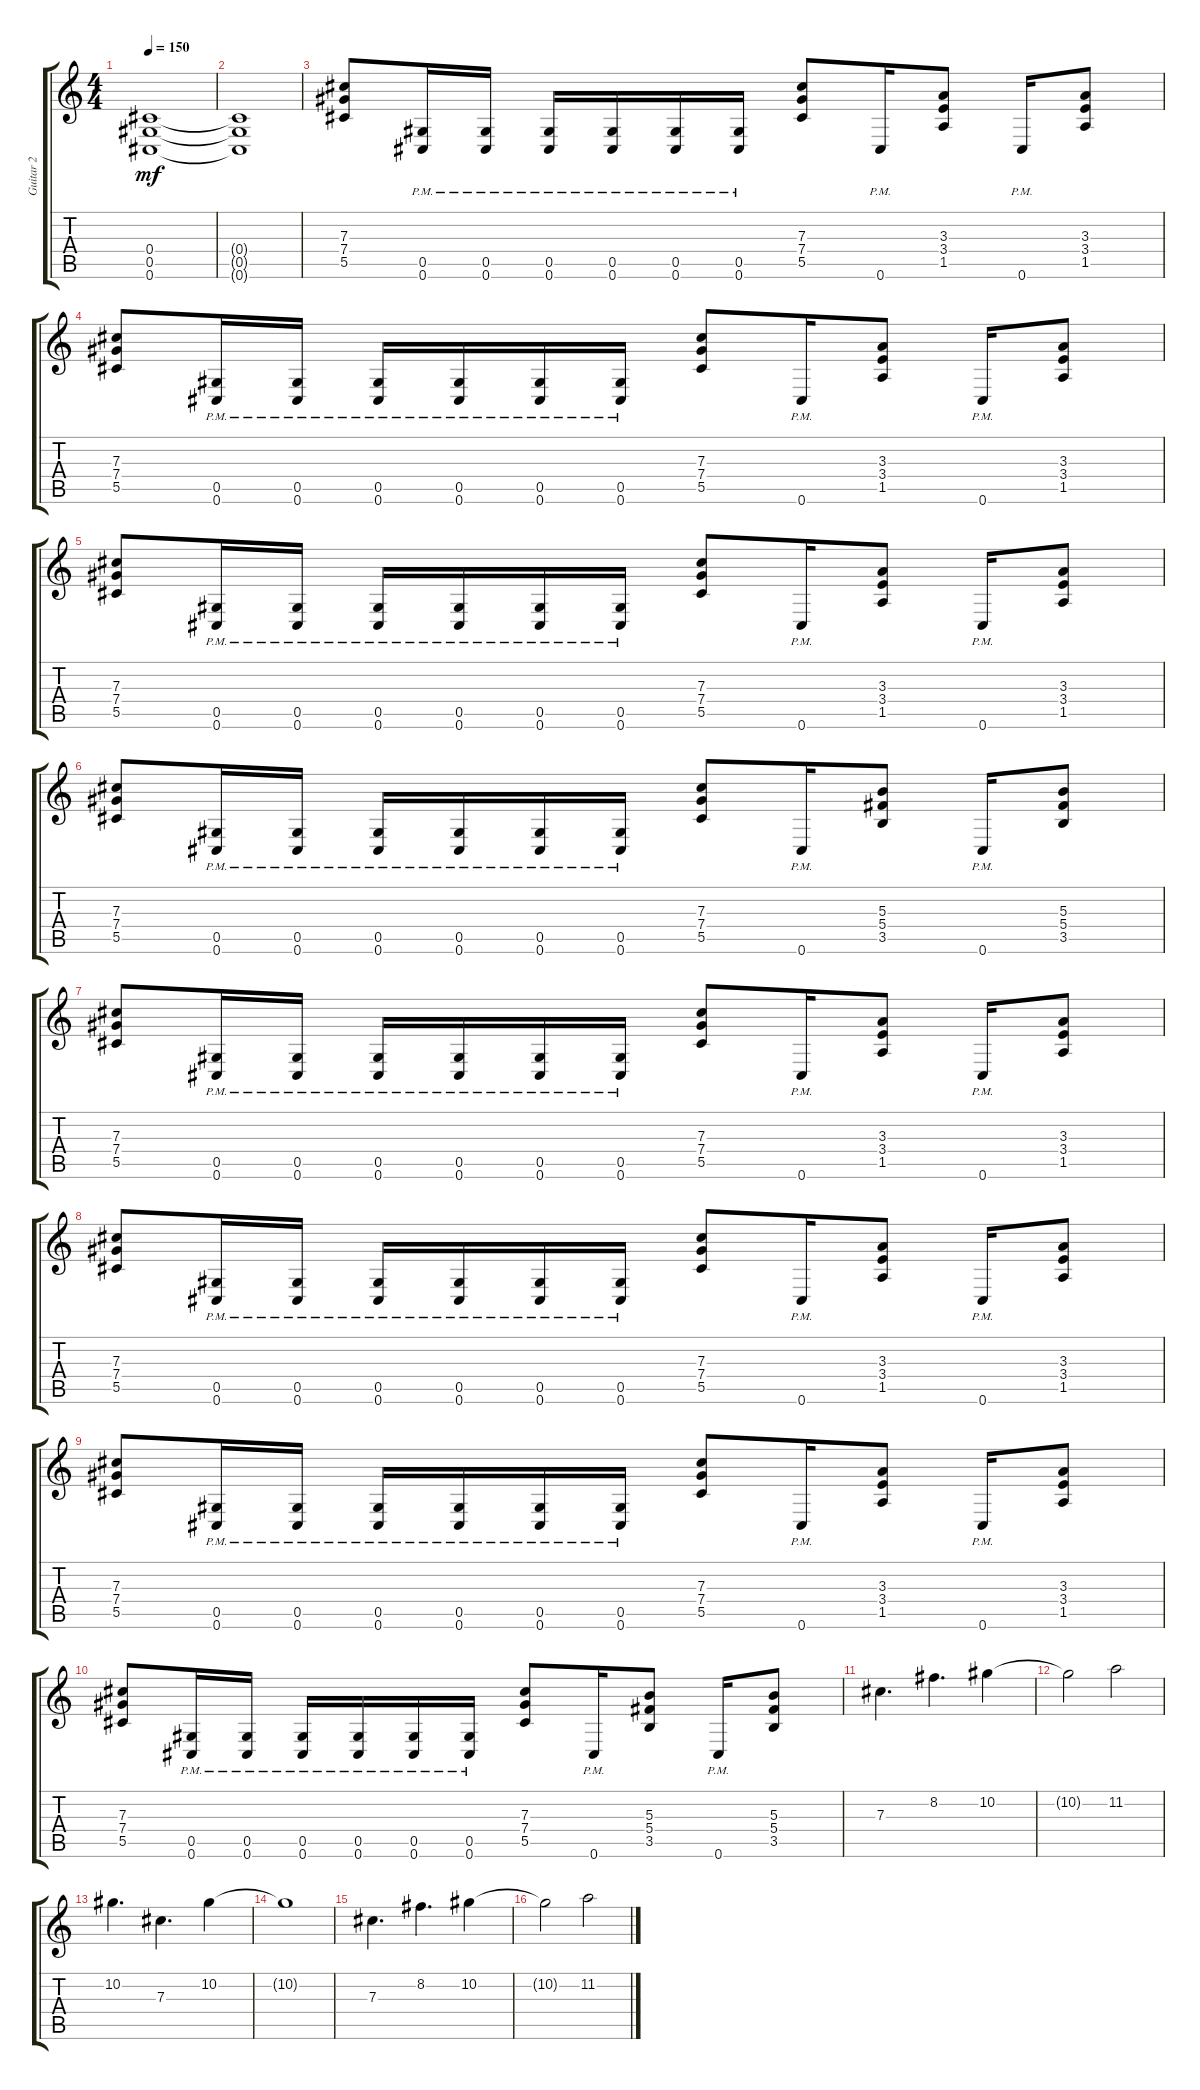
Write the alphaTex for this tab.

\track ("Guitar 2" "Guitar 2") {instrument distortionguitar}
\staff {score tabs}
\tuning (Eb4 Bb3 Gb3 Db3 Ab2 Db2) {hide}
\ts (4 4)
\tempo 150
\clef g2
\ks c
(0.4 0.5 0.6).1{dy mf} |
(0.4{t} 0.5{t} 0.6{t}).1 |
(7.3 7.4 5.5).8 (0.5{pm} 0.6{pm}).16 (0.5{pm} 0.6{pm}).16 (0.5{pm} 0.6{pm}).16 (0.5{pm} 0.6{pm}).16 (0.5{pm} 0.6{pm}).16 (0.5{pm} 0.6{pm}).16 (7.3 7.4 5.5).8 0.6{pm}.16 (3.3 3.4 1.5).8 0.6{pm}.16 (3.3 3.4 1.5).8 |
(7.3 7.4 5.5).8 (0.5{pm} 0.6{pm}).16 (0.5{pm} 0.6{pm}).16 (0.5{pm} 0.6{pm}).16 (0.5{pm} 0.6{pm}).16 (0.5{pm} 0.6{pm}).16 (0.5{pm} 0.6{pm}).16 (7.3 7.4 5.5).8 0.6{pm}.16 (3.3 3.4 1.5).8 0.6{pm}.16 (3.3 3.4 1.5).8 |
(7.3 7.4 5.5).8 (0.5{pm} 0.6{pm}).16 (0.5{pm} 0.6{pm}).16 (0.5{pm} 0.6{pm}).16 (0.5{pm} 0.6{pm}).16 (0.5{pm} 0.6{pm}).16 (0.5{pm} 0.6{pm}).16 (7.3 7.4 5.5).8 0.6{pm}.16 (3.3 3.4 1.5).8 0.6{pm}.16 (3.3 3.4 1.5).8 |
(7.3 7.4 5.5).8 (0.5{pm} 0.6{pm}).16 (0.5{pm} 0.6{pm}).16 (0.5{pm} 0.6{pm}).16 (0.5{pm} 0.6{pm}).16 (0.5{pm} 0.6{pm}).16 (0.5{pm} 0.6{pm}).16 (7.3 7.4 5.5).8 0.6{pm}.16 (5.3 5.4 3.5).8 0.6{pm}.16 (5.3 5.4 3.5).8 |
(7.3 7.4 5.5).8 (0.5{pm} 0.6{pm}).16 (0.5{pm} 0.6{pm}).16 (0.5{pm} 0.6{pm}).16 (0.5{pm} 0.6{pm}).16 (0.5{pm} 0.6{pm}).16 (0.5{pm} 0.6{pm}).16 (7.3 7.4 5.5).8 0.6{pm}.16 (3.3 3.4 1.5).8 0.6{pm}.16 (3.3 3.4 1.5).8 |
(7.3 7.4 5.5).8 (0.5{pm} 0.6{pm}).16 (0.5{pm} 0.6{pm}).16 (0.5{pm} 0.6{pm}).16 (0.5{pm} 0.6{pm}).16 (0.5{pm} 0.6{pm}).16 (0.5{pm} 0.6{pm}).16 (7.3 7.4 5.5).8 0.6{pm}.16 (3.3 3.4 1.5).8 0.6{pm}.16 (3.3 3.4 1.5).8 |
(7.3 7.4 5.5).8 (0.5{pm} 0.6{pm}).16 (0.5{pm} 0.6{pm}).16 (0.5{pm} 0.6{pm}).16 (0.5{pm} 0.6{pm}).16 (0.5{pm} 0.6{pm}).16 (0.5{pm} 0.6{pm}).16 (7.3 7.4 5.5).8 0.6{pm}.16 (3.3 3.4 1.5).8 0.6{pm}.16 (3.3 3.4 1.5).8 |
(7.3 7.4 5.5).8 (0.5{pm} 0.6{pm}).16 (0.5{pm} 0.6{pm}).16 (0.5{pm} 0.6{pm}).16 (0.5{pm} 0.6{pm}).16 (0.5{pm} 0.6{pm}).16 (0.5{pm} 0.6{pm}).16 (7.3 7.4 5.5).8 0.6{pm}.16 (5.3 5.4 3.5).8 0.6{pm}.16 (5.3 5.4 3.5).8 |
7.3.4{d} 8.2.4{d} 10.2.4 |
10.2{t}.2 11.2.2 |
10.2.4{d} 7.3.4{d} 10.2.4 |
10.2{t}.1 |
7.3.4{d} 8.2.4{d} 10.2.4 |
10.2{t}.2 11.2.2
